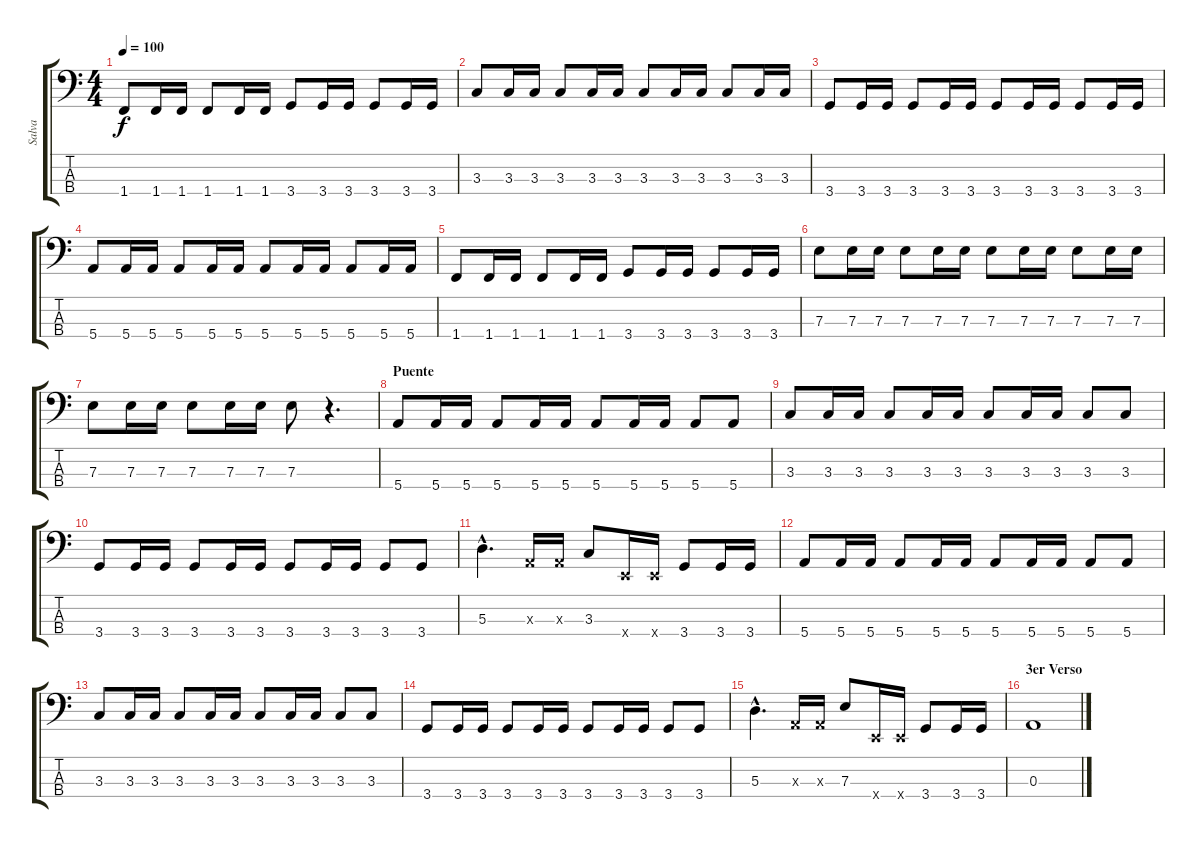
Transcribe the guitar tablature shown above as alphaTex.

\track ("Salva" "Salva") {instrument electricbassfinger}
\staff {score tabs}
\tuning (G2 D2 A1 E1) {hide}
\ts (4 4)
\tempo 100
\clef f4
\ks c
1.4.8{dy f} 1.4.16 1.4.16 1.4.8 1.4.16 1.4.16 3.4.8 3.4.16 3.4.16 3.4.8 3.4.16 3.4.16 |
3.3.8 3.3.16 3.3.16 3.3.8 3.3.16 3.3.16 3.3.8 3.3.16 3.3.16 3.3.8 3.3.16 3.3.16 |
3.4.8 3.4.16 3.4.16 3.4.8 3.4.16 3.4.16 3.4.8 3.4.16 3.4.16 3.4.8 3.4.16 3.4.16 |
5.4.8 5.4.16 5.4.16 5.4.8 5.4.16 5.4.16 5.4.8 5.4.16 5.4.16 5.4.8 5.4.16 5.4.16 |
1.4.8 1.4.16 1.4.16 1.4.8 1.4.16 1.4.16 3.4.8 3.4.16 3.4.16 3.4.8 3.4.16 3.4.16 |
7.3.8 7.3.16 7.3.16 7.3.8 7.3.16 7.3.16 7.3.8 7.3.16 7.3.16 7.3.8 7.3.16 7.3.16 |
7.3.8 7.3.16 7.3.16 7.3.8 7.3.16 7.3.16 7.3.8 r.4{d} |
\section ("" "Puente")
5.4.8 5.4.16 5.4.16 5.4.8 5.4.16 5.4.16 5.4.8 5.4.16 5.4.16 5.4.8 5.4.8 |
3.3.8 3.3.16 3.3.16 3.3.8 3.3.16 3.3.16 3.3.8 3.3.16 3.3.16 3.3.8 3.3.8 |
3.4.8 3.4.16 3.4.16 3.4.8 3.4.16 3.4.16 3.4.8 3.4.16 3.4.16 3.4.8 3.4.8 |
5.3{hac}.4{d} 0.3{x}.16 0.3{x}.16 3.3.8 0.4{x}.16 0.4{x}.16 3.4.8 3.4.16 3.4.16 |
5.4.8 5.4.16 5.4.16 5.4.8 5.4.16 5.4.16 5.4.8 5.4.16 5.4.16 5.4.8 5.4.8 |
3.3.8 3.3.16 3.3.16 3.3.8 3.3.16 3.3.16 3.3.8 3.3.16 3.3.16 3.3.8 3.3.8 |
3.4.8 3.4.16 3.4.16 3.4.8 3.4.16 3.4.16 3.4.8 3.4.16 3.4.16 3.4.8 3.4.8 |
5.3{hac}.4{d} 0.3{x}.16 0.3{x}.16 7.3.8 0.4{x}.16 0.4{x}.16 3.4.8 3.4.16 3.4.16 |
\section ("" "3er Verso")
0.3.1
